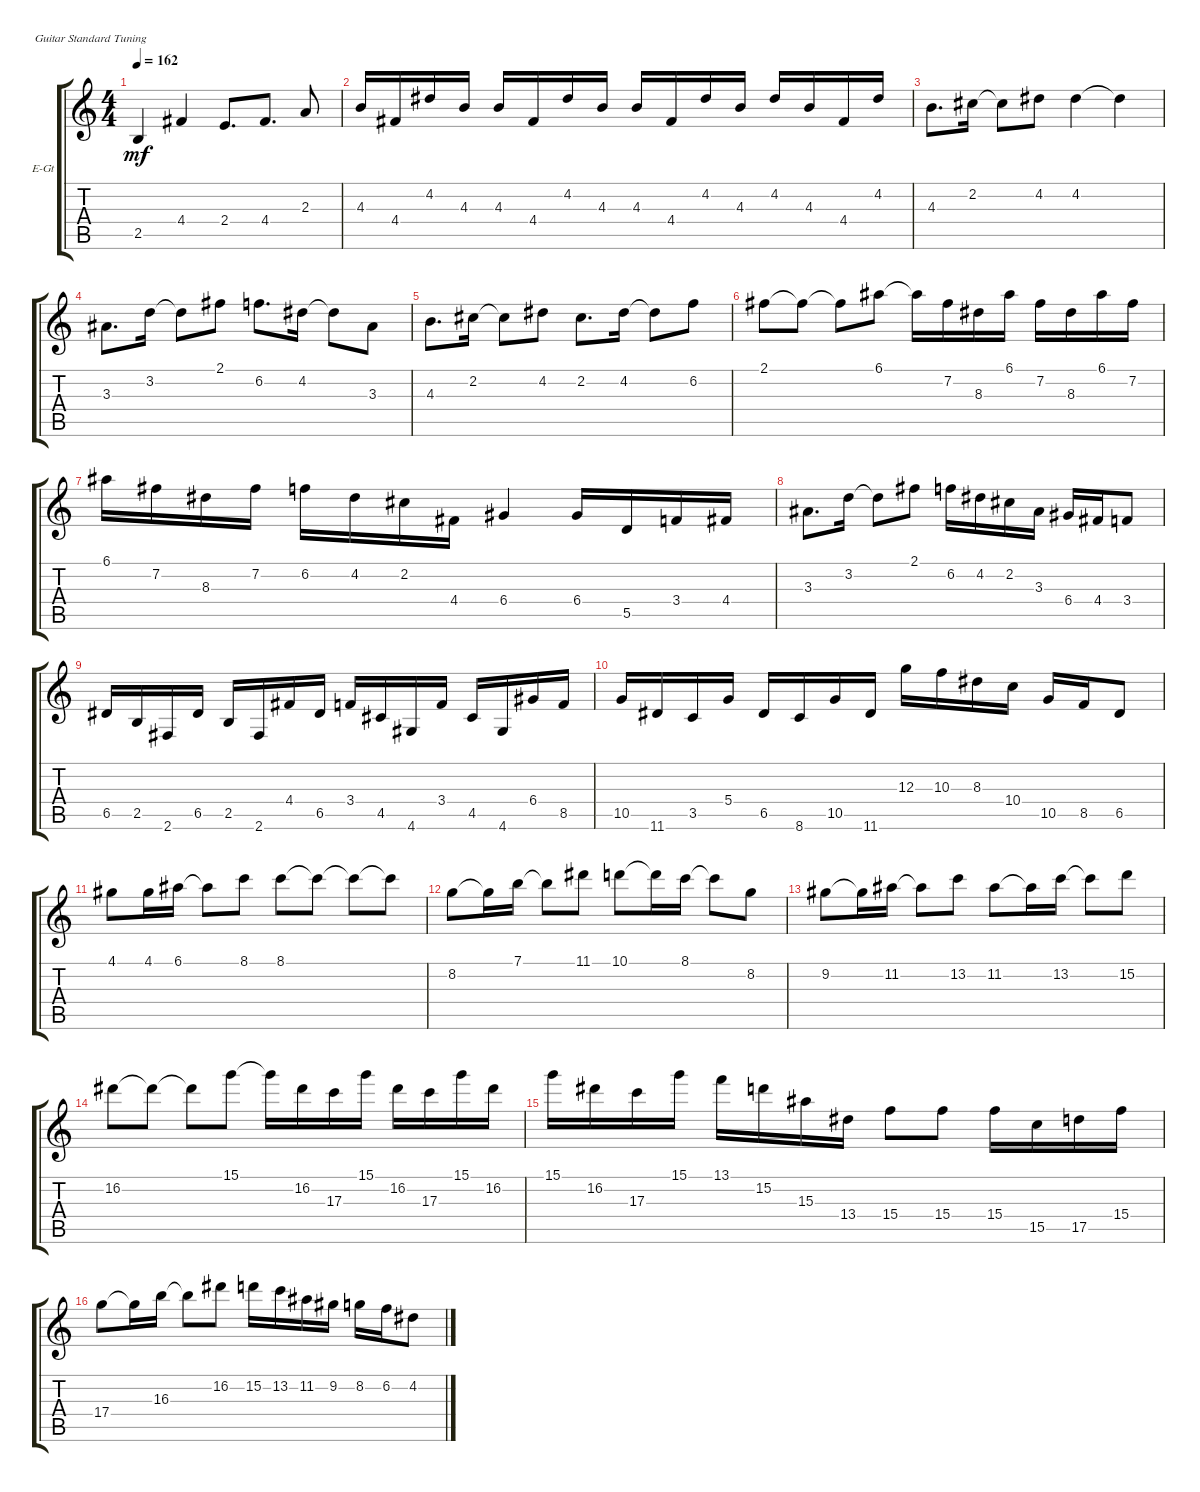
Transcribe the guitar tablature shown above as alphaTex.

\defaultSystemsLayout 4
\bracketExtendMode groupsimilarinstruments
\firstSystemTrackNameOrientation horizontal
\otherSystemsTrackNameOrientation horizontal
\track ("Electric Guitar" "E-Gt") {instrument distortionguitar}
\staff {score tabs}
\tuning (E4 B3 G3 D3 A2 E2)
\ts (4 4)
\tempo 162
\clef g2
\scale
0.333333
\ks c
2.5.4{dy mf} 4.4.4 2.4.8{d} 4.4.8{d} 2.3.8 |
\scale
0.333333 4.3.16 4.4.16 4.2.16 4.3.16 4.3.16 4.4.16 4.2.16 4.3.16 4.3.16 4.4.16 4.2.16 4.3.16 4.2.16 4.3.16 4.4.16 4.2.16 |
\scale
0.333333 4.3.8{d} 2.2.16 2.2{t}.8 4.2.8 4.2.4 4.2{t}.4 |
\scale
0.333333 3.3.8{d} 3.2.16 3.2{t}.8 2.1.8 6.2.8{d} 4.2.16 4.2{t}.8 3.3.8 |
\scale
0.333333 4.3.8{d} 2.2.16 2.2{t}.8 4.2.8 2.2.8{d} 4.2.16 4.2{t}.8 6.2.8 |
\scale
0.333333 2.1.8 2.1{t}.8 2.1{t}.8 6.1.8 6.1{t}.16 7.2.16 8.3.16 6.1.16 7.2.16 8.3.16 6.1.16 7.2.16 |
\scale
0.333333 6.1.16 7.2.16 8.3.16 7.2.16 6.2.16 4.2.16 2.2.16 4.4.16 6.4.4 6.4.16 5.5.16 3.4.16 4.4.16 |
\scale
0.333333 3.3.8{d} 3.2.16 3.2{t}.8 2.1.8 6.2.16 4.2.16 2.2.16 3.3.16 6.4.16 4.4.16 3.4.8 |
\scale
0.333333 6.5.16 2.5.16 2.6.16 6.5.16 2.5.16 2.6.16 4.4.16 6.5.16 3.4.16 4.5.16 4.6.16 3.4.16 4.5.16 4.6.16 6.4.16 8.5.16 |
\scale
0.333333 10.5.16 11.6.16 3.5.16 5.4.16 6.5.16 8.6.16 10.5.16 11.6.16 12.3.16 10.3.16 8.3.16 10.4.16 10.5.16 8.5.16 6.5.8 |
\scale
0.333333 4.1.8 4.1.16 6.1.16 6.1{t}.8 8.1.8 8.1.8 8.1{t}.8 8.1{t}.8 8.1{t}.8 |
\scale
0.333333 8.2.8 8.2{t}.16 7.1.16 7.1{t}.8 11.1.8 10.1.8 10.1{t}.16 8.1.16 8.1{t}.8 8.2.8 |
\scale
0.333333 9.2.8 9.2{t}.16 11.2.16 11.2{t}.8 13.2.8 11.2.8 11.2{t}.16 13.2.16 13.2{t}.8 15.2.8 |
\scale
0.333333 16.2.8 16.2{t}.8 16.2{t}.8 15.1.8 15.1{t}.16 16.2.16 17.3.16 15.1.16 16.2.16 17.3.16 15.1.16 16.2.16 |
\scale
0.333333 15.1.16 16.2.16 17.3.16 15.1.16 13.1.16 15.2.16 15.3.16 13.4.16 15.4.8 15.4.8 15.4.16 15.5.16 17.5.16 15.4.16 |
\scale
0.333333 17.4.8 17.4{t}.16 16.3.16 16.3{t}.8 16.2.8 15.2.16 13.2.16 11.2.16 9.2.16 8.2.16 6.2.16 4.2.8
